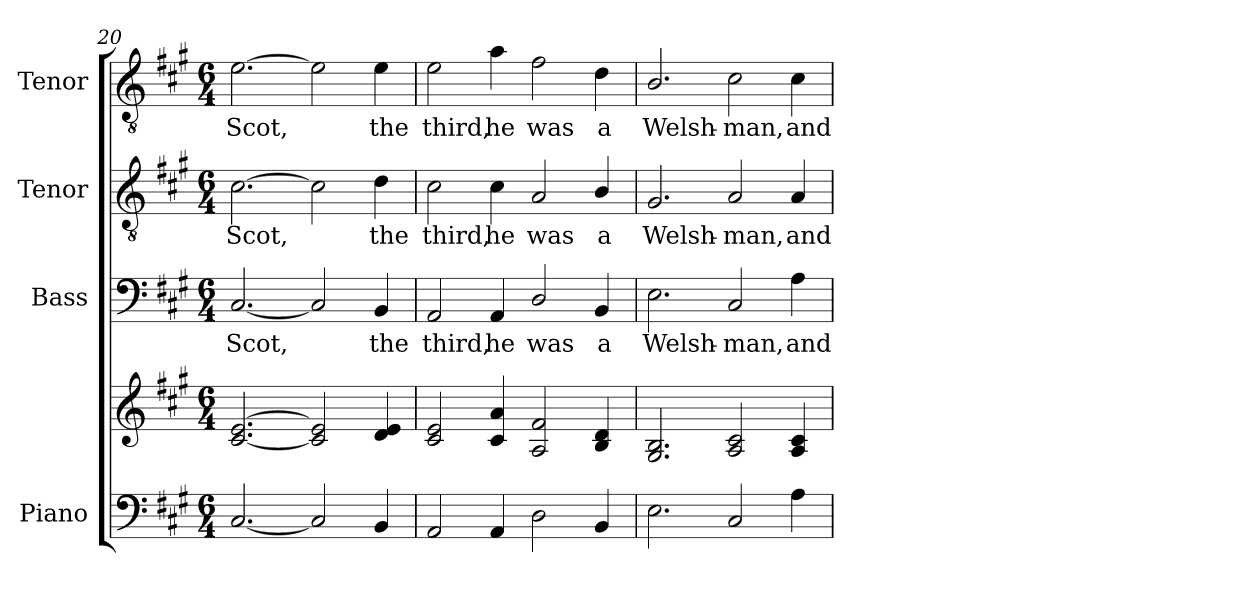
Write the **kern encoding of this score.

**kern	**kern	**kern	**text	**kern	**text	**kern	**text
*part4	*part4	*part3	*part3	*part2	*part2	*part1	*part1
*staff5	*staff4	*staff3	*staff3	*staff2	*staff2	*staff1	*staff1
*I"Piano	*	*I"Bass	*	*I"Tenor	*	*I"Tenor	*
*I'Pno.	*	*I'B.	*	*I'T.	*	*I'T.	*
*clefF4	*clefG2	*clefF4	*	*clefGv2	*	*clefGv2	*
*	*	*	*	*ITrd7c12	*	*ITrd7c12	*
*k[f#c#g#]	*k[f#c#g#]	*k[f#c#g#]	*	*k[f#c#g#]	*	*k[f#c#g#]	*
*A:	*A:	*A:	*	*A:	*	*A:	*
*M6/4	*M6/4	*M6/4	*	*M6/4	*	*M6/4	*
=20	=20	=20	=20	=20	=20	=20	=20
!	!	!	!LO:LY:b:color=#000000	!	!	!	!
!	!	!	!	!	!LO:LY:b:color=#000000	!	!
!	!	!	!	!	!	!	!LO:LY:b:color=#000000
[2.C#i/	[2.c#i/ [2.ei	[2.C#i/	Scot,	[2.C#i\	Scot,	[2.Ei\	Scot,
2C#i/]	2c#i/] 2ei]	2C#i/]	.	2C#i\]	.	2Ei\]	.
!	!	!	!LO:LY:b:color=#000000	!	!	!	!
!	!	!	!	!	!LO:LY:b:color=#000000	!	!
!	!	!	!	!	!	!	!LO:LY:b:color=#000000
4BBi/	4di/ 4ei	4BBi/	the	4Di\	the	4Ei\	the
=21	=21	=21	=21	=21	=21	=21	=21
!	!	!	!LO:LY:b:color=#000000	!	!	!	!
!	!	!	!	!	!LO:LY:b:color=#000000	!	!
!	!	!	!	!	!	!	!LO:LY:b:color=#000000
2AAi/	2c#i/ 2ei	2AAi/	third,	2C#i\	third,	2Ei\	third,
!	!	!	!LO:LY:b:color=#000000	!	!	!	!
!	!	!	!	!	!LO:LY:b:color=#000000	!	!
!	!	!	!	!	!	!	!LO:LY:b:color=#000000
4AAi/	4c#i/ 4ai	4AAi/	he	4C#i\	he	4Ai\	he
!	!	!	!LO:LY:b:color=#000000	!	!	!	!
!	!	!	!	!	!LO:LY:b:color=#000000	!	!
!	!	!	!	!	!	!	!LO:LY:b:color=#000000
2Di\	2Ai/ 2f#i	2Di/	was	2AAi/	was	2F#i\	was
!	!	!	!LO:LY:b:color=#000000	!	!	!	!
!	!	!	!	!	!LO:LY:b:color=#000000	!	!
!	!	!	!	!	!	!	!LO:LY:b:color=#000000
4BBi/	4Bi/ 4di	4BBi/	a	4BBi/	a	4Di\	a
!!LO:LB:g=z
=22	=22	=22	=22	=22	=22	=22	=22
!	!	!	!LO:LY:b:color=#000000	!	!	!	!
!	!	!	!	!	!LO:LY:b:color=#000000	!	!
!	!	!	!	!	!	!	!LO:LY:b:color=#000000
2.Ei\	2.G#i/ 2.Bi	2.Ei\	Welsh-	2.GG#i/	Welsh-	2.BBi/	Welsh-
!	!	!	!LO:LY:b:color=#000000	!	!	!	!
!	!	!	!	!	!LO:LY:b:color=#000000	!	!
!	!	!	!	!	!	!	!LO:LY:b:color=#000000
2C#i/	2Ai/ 2c#i	2C#i/	-man,	2AAi/	-man,	2C#i\	-man,
!	!	!	!LO:LY:b:color=#000000	!	!	!	!
!	!	!	!	!	!LO:LY:b:color=#000000	!	!
!	!	!	!	!	!	!	!LO:LY:b:color=#000000
4Ai\	4Ai/ 4c#i	4Ai\	and	4AAi/	and	4C#i\	and
=	=	=	=	=	=	=	=
*-	*-	*-	*-	*-	*-	*-	*-
